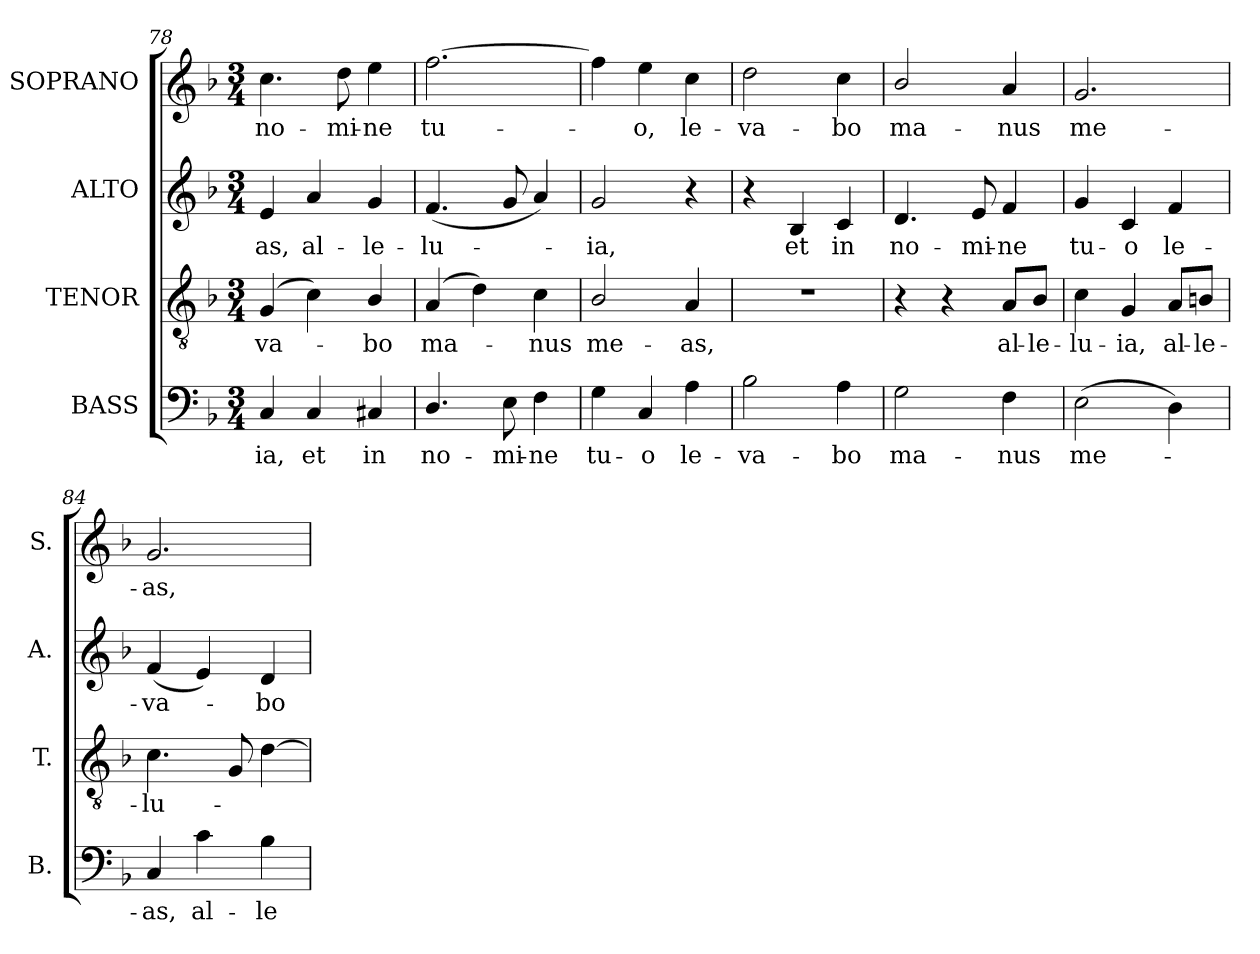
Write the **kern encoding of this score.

**kern	**text	**kern	**text	**kern	**text	**kern	**text
*part4	*part4	*part3	*part3	*part2	*part2	*part1	*part1
*staff4	*staff4	*staff3	*staff3	*staff2	*staff2	*staff1	*staff1
*I"BASS	*	*I"TENOR	*	*I"ALTO	*	*I"SOPRANO	*
*I'B.	*	*I'T.	*	*I'A.	*	*I'S.	*
*clefF4	*	*clefGv2	*	*clefG2	*	*clefG2	*
*	*	*ITrd7c12	*	*	*	*	*
*k[b-]	*	*k[b-]	*	*k[b-]	*	*k[b-]	*
*F:	*	*F:	*	*F:	*	*F:	*
*M3/4	*	*M3/4	*	*M3/4	*	*M3/4	*
=78	=78	=78	=78	=78	=78	=78	=78
!	!LO:LY:b:color=#000000	!	!	!	!	!	!
!	!	!	!LO:LY:b:color=#000000	!	!	!	!
!	!	!	!	!	!LO:LY:b:color=#000000	!	!
!	!	!	!	!	!	!	!LO:LY:b:color=#000000
4Ci/	-ia,	(4GGi/	-va-	4ei/	-as,	4.cci\	no-
!	!LO:LY:b:color=#000000	!	!	!	!	!	!
!	!	!	!	!	!LO:LY:b:color=#000000	!	!
4Ci/	et	4Ci\)	.	4ai/	al-	.	.
!	!	!	!	!	!	!	!LO:LY:b:color=#000000
.	.	.	.	.	.	8ddi\	-mi-
!	!LO:LY:b:color=#000000	!	!	!	!	!	!
!	!	!	!LO:LY:b:color=#000000	!	!	!	!
!	!	!	!	!	!LO:LY:b:color=#000000	!	!
!	!	!	!	!	!	!	!LO:LY:b:color=#000000
4C#Xi/	in	4BB-i/	-bo	4gi/	-le-	4eei\	-ne
!!LO:LB:g=z
=79	=79	=79	=79	=79	=79	=79	=79
!	!LO:LY:b:color=#000000	!	!	!	!	!	!
!	!	!	!LO:LY:b:color=#000000	!	!	!	!
!	!	!	!	!	!LO:LY:b:color=#000000	!	!
!	!	!	!	!	!	!	!LO:LY:b:color=#000000
4.Di/	no-	(4AAi/	ma-	(4.fi/	-lu-	[2.ffi\	tu-
.	.	4Di\)	.	.	.	.	.
!	!LO:LY:b:color=#000000	!	!	!	!	!	!
8Ei\	-mi-	.	.	8gi/	.	.	.
!	!LO:LY:b:color=#000000	!	!	!	!	!	!
!	!	!	!LO:LY:b:color=#000000	!	!	!	!
4Fi\	-ne	4Ci\	-nus	4ai/)	.	.	.
=80	=80	=80	=80	=80	=80	=80	=80
!	!LO:LY:b:color=#000000	!	!	!	!	!	!
!	!	!	!LO:LY:b:color=#000000	!	!	!	!
!	!	!	!	!	!LO:LY:b:color=#000000	!	!
4Gi\	tu-	2BB-i/	me-	2gi/	-ia,	4ffi\]	.
!	!LO:LY:b:color=#000000	!	!	!	!	!	!
!	!	!	!	!	!	!	!LO:LY:b:color=#000000
4Ci/	-o	.	.	.	.	4eei\	-o,
!	!LO:LY:b:color=#000000	!	!	!	!	!	!
!	!	!	!LO:LY:b:color=#000000	!	!	!	!
!	!	!	!	!	!	!	!LO:LY:b:color=#000000
4Ai\	le-	4AAi/	-as,	4r	.	4cci\	le-
=81	=81	=81	=81	=81	=81	=81	=81
!	!LO:LY:b:color=#000000	!LO:N:vis=1	!	!	!	!	!
!	!	!	!	!	!	!	!LO:LY:b:color=#000000
2B-i\	-va-	2.r	.	4r	.	2ddi\	-va-
!	!	!	!	!	!LO:LY:b:color=#000000	!	!
.	.	.	.	4B-i/	et	.	.
!	!LO:LY:b:color=#000000	!	!	!	!	!	!
!	!	!	!	!	!LO:LY:b:color=#000000	!	!
!	!	!	!	!	!	!	!LO:LY:b:color=#000000
4Ai\	-bo	.	.	4ci/	in	4cci\	-bo
=82	=82	=82	=82	=82	=82	=82	=82
!	!LO:LY:b:color=#000000	!	!	!	!	!	!
!	!	!	!	!	!LO:LY:b:color=#000000	!	!
!	!	!	!	!	!	!	!LO:LY:b:color=#000000
2Gi\	ma-	4r	.	4.di/	no-	2b-i/	ma-
.	.	4r	.	.	.	.	.
!	!	!	!	!	!LO:LY:b:color=#000000	!	!
.	.	.	.	8ei/	-mi-	.	.
!	!LO:LY:b:color=#000000	!	!	!	!	!	!
!	!	!	!LO:LY:b:color=#000000	!	!	!	!
!	!	!	!	!	!LO:LY:b:color=#000000	!	!
!	!	!	!	!	!	!	!LO:LY:b:color=#000000
4Fi\	-nus	8AAi/L	al-	4fi/	-ne	4ai/	-nus
!	!	!	!LO:LY:b:color=#000000	!	!	!	!
.	.	8BB-i/J	-le-	.	.	.	.
=83	=83	=83	=83	=83	=83	=83	=83
!	!LO:LY:b:color=#000000	!	!	!	!	!	!
!	!	!	!LO:LY:b:color=#000000	!	!	!	!
!	!	!	!	!	!LO:LY:b:color=#000000	!	!
!	!	!	!	!	!	!	!LO:LY:b:color=#000000
(2Ei\	me-	4Ci\	-lu-	4gi/	tu-	2.gi/	me-
!	!	!	!LO:LY:b:color=#000000	!	!	!	!
!	!	!	!	!	!LO:LY:b:color=#000000	!	!
.	.	4GGi/	-ia,	4ci/	-o	.	.
!	!	!	!LO:LY:b:color=#000000	!	!	!	!
!	!	!	!	!	!LO:LY:b:color=#000000	!	!
4Di\)	.	8AAi/L	al-	4fi/	le-	.	.
!	!	!	!LO:LY:b:color=#000000	!	!	!	!
.	.	8BBni/J	-le-	.	.	.	.
=84	=84	=84	=84	=84	=84	=84	=84
!	!LO:LY:b:color=#000000	!	!	!	!	!	!
!	!	!	!LO:LY:b:color=#000000	!	!	!	!
!	!	!	!	!	!LO:LY:b:color=#000000	!	!
!	!	!	!	!	!	!	!LO:LY:b:color=#000000
4Ci/	-as,	4.Ci\	-lu-	(4fi/	-va-	2.gi/	-as,
!	!LO:LY:b:color=#000000	!	!	!	!	!	!
4ci\	al-	.	.	4ei/)	.	.	.
.	.	8GGi/	.	.	.	.	.
!	!LO:LY:b:color=#000000	!	!	!	!	!	!
!	!	!	!	!	!LO:LY:b:color=#000000	!	!
4B-i\	-le-	[4Di\	.	4di/	-bo	.	.
=	=	=	=	=	=	=	=
*-	*-	*-	*-	*-	*-	*-	*-
